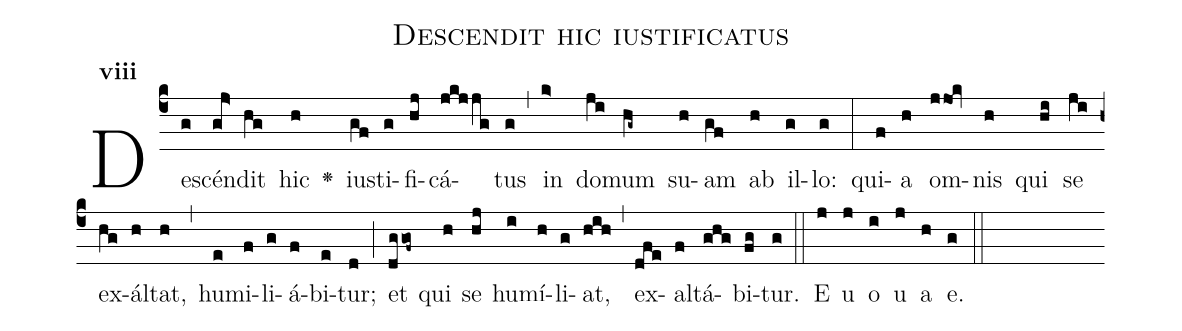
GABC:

name:Descendit hic iustificatus;
office-part:Antiphona;
mode:8;
%%
initial-style: 1;
name: Descendit hic iustificatus;
book: Antiphonae & Responsoria/Tomus IV, p. 163;
occasion: Dominica XXX per Annum;
office-part: Vesperae Ant Mc;
annotation: 8g;
centering-scheme: english;
font: OFLSortsMillGoudy;
height: 11;
width: 4.5;
%%
(c4)De(g)scén(gj>)dit(hg) hic(h) <v>\greheightstar</v>() iu(gf)sti(g)fi(hj)cá(jkjjg)tus(g) (,) in(k>) do(ji)mum(hg~) su(h)am(gf) ab(h) il(g)lo:(g) (:) qui(f)a(h) om(jjok)nis(h) qui(hi) se(ji) ex(hg)ál(h)tat,(h) (,) hu(e)mi(f)li(g)á(f)bi(e)tur;(d) (;) et(dggof~) qui(h) se(hj) hu(i)mí(h)li(g)at,(hih) (,) ex(dfe)al(f)tá(ghg)bi(fg)tur.(g) (::) E(j) u(j) o(i) u(j) a(h) e.(g) (::)
